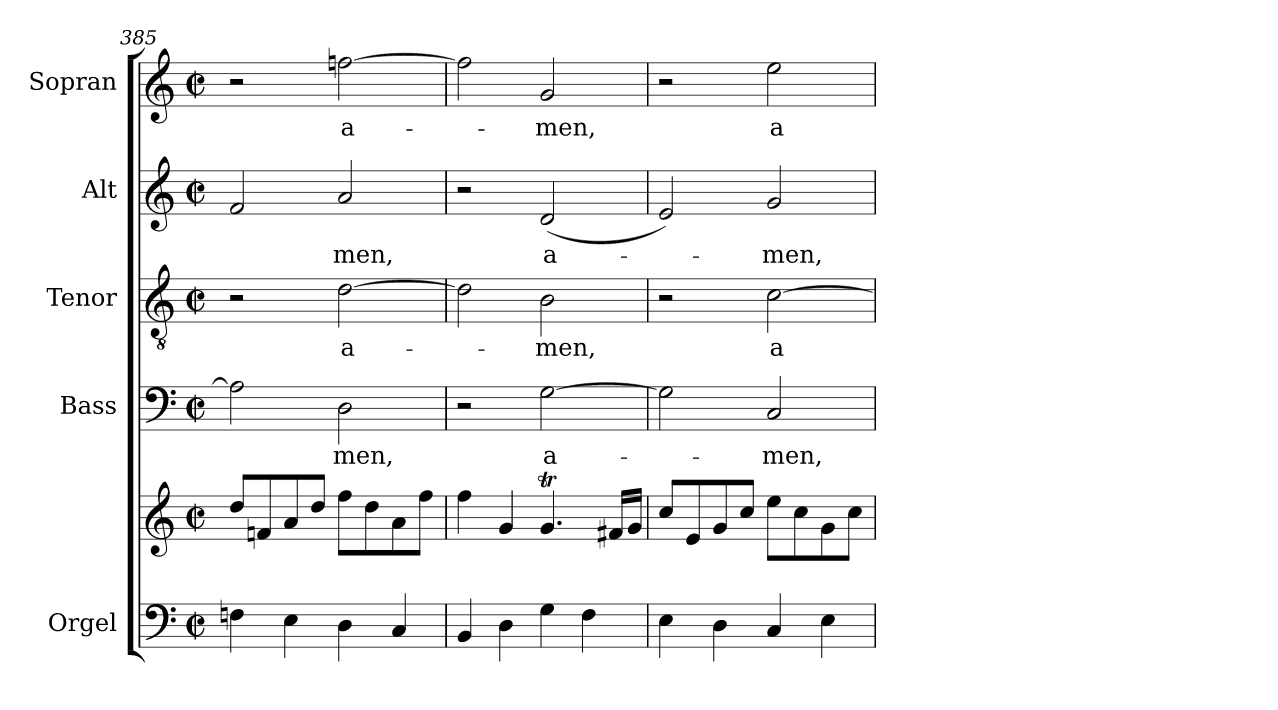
**kern	**kern	**kern	**text	**kern	**text	**kern	**text	**kern	**text
*part5	*part5	*part4	*part4	*part3	*part3	*part2	*part2	*part1	*part1
*staff6	*staff5	*staff4	*staff4	*staff3	*staff3	*staff2	*staff2	*staff1	*staff1
*I"Orgel	*	*I"Bass	*	*I"Tenor	*	*I"Alt	*	*I"Sopran	*
*I'Org.	*	*I'B.	*	*I'T.	*	*I'A.	*	*I'S.	*
*clefF4	*clefG2	*clefF4	*	*clefGv2	*	*clefG2	*	*clefG2	*
*k[]	*k[]	*k[]	*	*k[]	*	*k[]	*	*k[]	*
*C:	*C:	*C:	*	*C:	*	*C:	*	*C:	*
*M2/2	*M2/2	*M2/2	*	*M2/2	*	*M2/2	*	*M2/2	*
*met(c|)	*met(c|)	*met(c|)	*	*met(c|)	*	*met(c|)	*	*met(c|)	*
=385	=385	=385	=385	=385	=385	=385	=385	=385	=385
4Fn\	8dd/L	2A\]	.	2r	.	2f/	.	2r	.
.	8fn/	.	.	.	.	.	.	.	.
4E\	8a/	.	.	.	.	.	.	.	.
.	8dd/J	.	.	.	.	.	.	.	.
!	!	!	!LO:LY:b	!	!LO:LY:b	!	!LO:LY:b	!	!LO:LY:b
4D\	8ff\L	2D\	-men,	[2d\	a-	2a/	-men,	[2ffn\	a-
.	8dd\	.	.	.	.	.	.	.	.
4C/	8a\	.	.	.	.	.	.	.	.
.	8ff\J	.	.	.	.	.	.	.	.
=386	=386	=386	=386	=386	=386	=386	=386	=386	=386
4BB/	4ff\	2r	.	2d\]	.	2r	.	2ff\]	.
4D\	4g/	.	.	.	.	.	.	.	.
!	!	!	!LO:LY:b	!	!LO:LY:b	!	!LO:LY:b	!	!LO:LY:b
4G\	4.gT/	[2G\	a-	2B\	-men,	(<2d/	a-	2g/	-men,
4F\	.	.	.	.	.	.	.	.	.
.	16f#X/LL	.	.	.	.	.	.	.	.
.	16g/JJ	.	.	.	.	.	.	.	.
!!LO:LB:g=z
=387	=387	=387	=387	=387	=387	=387	=387	=387	=387
4E\	8cc/L	2G\]	.	2r	.	2e/)	.	2r	.
.	8e/	.	.	.	.	.	.	.	.
4D\	8g/	.	.	.	.	.	.	.	.
.	8cc/J	.	.	.	.	.	.	.	.
!	!	!	!LO:LY:b	!	!LO:LY:b	!	!LO:LY:b	!	!LO:LY:b
4C/	8ee\L	2C/	-men,	[2c\	a-	2g/	-men,	2ee\	a-
.	8cc\	.	.	.	.	.	.	.	.
4E\	8g\	.	.	.	.	.	.	.	.
.	8cc\J	.	.	.	.	.	.	.	.
=	=	=	=	=	=	=	=	=	=
*-	*-	*-	*-	*-	*-	*-	*-	*-	*-
